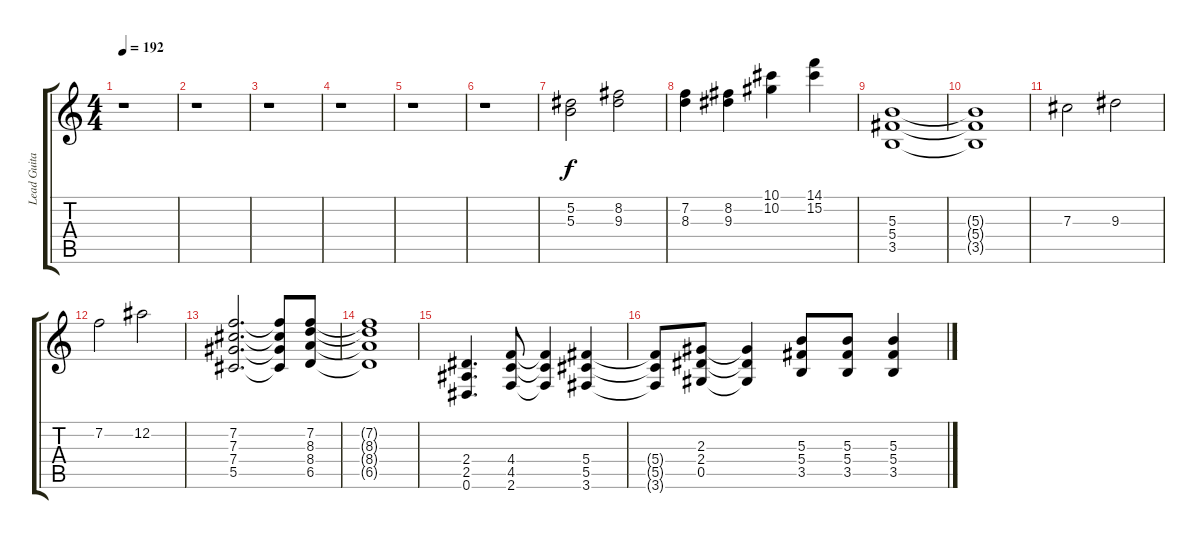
\track ("Lead Guitar" "Lead Guita") {instrument distortionguitar}
\staff {score tabs}
\tuning (Eb4 Bb3 Gb3 Db3 Ab2 Eb2) {hide}
\ts (4 4)
\tempo 192
\clef g2
\ks c
r.1{dy mp} |
r.1 |
r.1 |
r.1 |
r.1 |
r.1 |
(5.2 5.3).2{dy f} (8.2 9.3).2 |
(7.2 8.3).4 (8.2 9.3).4 (10.1 10.2).4 (14.1 15.2).4 |
(5.3 5.4 3.5).1 |
(5.3{t} 5.4{t} 3.5{t}).1 |
7.3.2 9.3.2 |
7.2.2 12.2.2 |
(7.2 7.3 7.4 5.5).2{d} (7.2{t} 7.3{t} 7.4{t} 5.5{t}).8 (7.2 8.3 8.4 6.5).8 |
(7.2{t} 8.3{t} 8.4{t} 6.5{t}).1 |
(2.4 2.5 0.6).4{d} (4.4 4.5 2.6).8 (4.4{t} 4.5{t} 2.6{t}).4 (5.4 5.5 3.6).4 |
(5.4{t} 5.5{t} 3.6{t}).8 (2.3 2.4 0.5).8 (2.3{t} 2.4{t} 0.5{t}).4 (5.3 5.4 3.5).8 (5.3 5.4 3.5).8 (5.3 5.4 3.5).4
